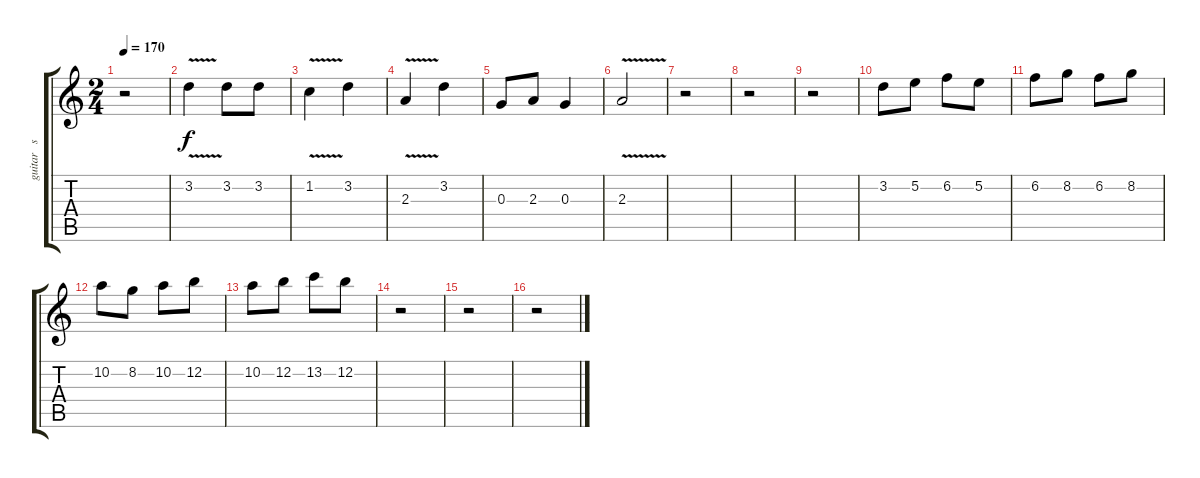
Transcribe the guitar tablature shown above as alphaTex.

\track ("guitar   solo    one" "guitar   s") {instrument overdrivenguitar}
\staff {score tabs}
\tuning (E4 B3 G3 D3 A2 E2) {hide}
\ts (2 4)
\tempo 170
\clef g2
\ks c
r.2{dy f} |
3.2{v}.4 3.2.8 3.2.8 |
1.2{v}.4 3.2.4 |
2.3{v}.4 3.2.4 |
0.3.8 2.3.8 0.3.4 |
2.3{v}.2 |
r.2 |
r.2 |
r.2 |
3.2.8 5.2.8 6.2.8 5.2.8 |
6.2.8 8.2.8 6.2.8 8.2.8 |
10.2.8 8.2.8 10.2.8 12.2.8 |
10.2.8 12.2.8 13.2.8 12.2.8 |
r.2 |
r.2 |
r.2
